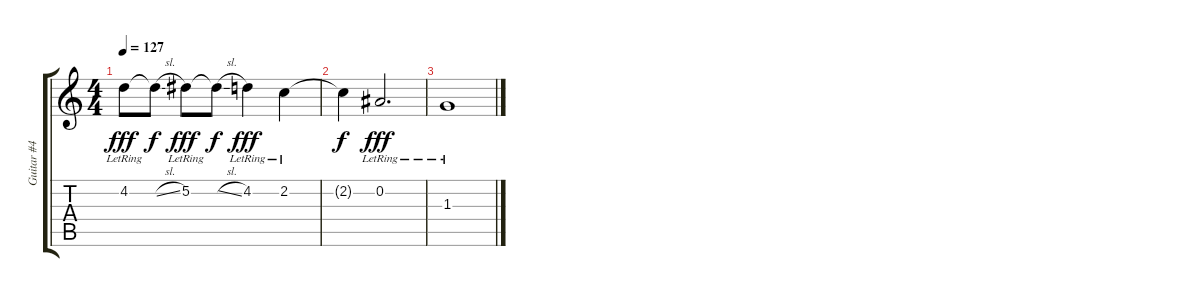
\track ("Guitar #4" "Guitar #4") {instrument electricguitarclean}
\staff {score tabs}
\tuning (Eb4 Bb3 Gb3 Db3 Ab2 Db2) {hide}
\ts (4 4)
\tempo 127
\clef g2
\ks c
4.2{lr}.8{dy fff} 4.2{sl t}.8{dy f} 5.2{lr}.8{dy fff} 5.2{sl t}.8{dy f} 4.2{lr}.4{dy fff} 2.2{lr}.4 |
2.2{t}.4{dy f volume 0} 0.2{lr}.2{d dy fff} |
1.3{lr}.1
